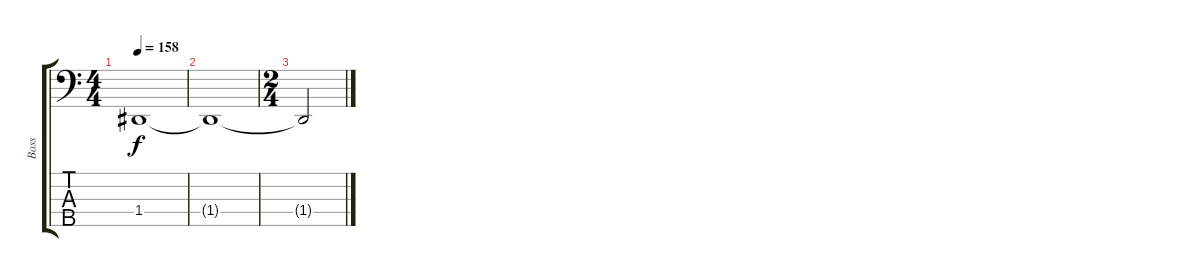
\track ("Bass" "Bass") {instrument electricbasspick}
\staff {score tabs}
\tuning (F2 C2 G1 D1 A0) {hide}
\ts (4 4)
\tempo 158
\clef f4
\ks c
1.4{t}.1{dy f} |
1.4{t}.1 |
\ts (2 4)
1.4{t}.2
